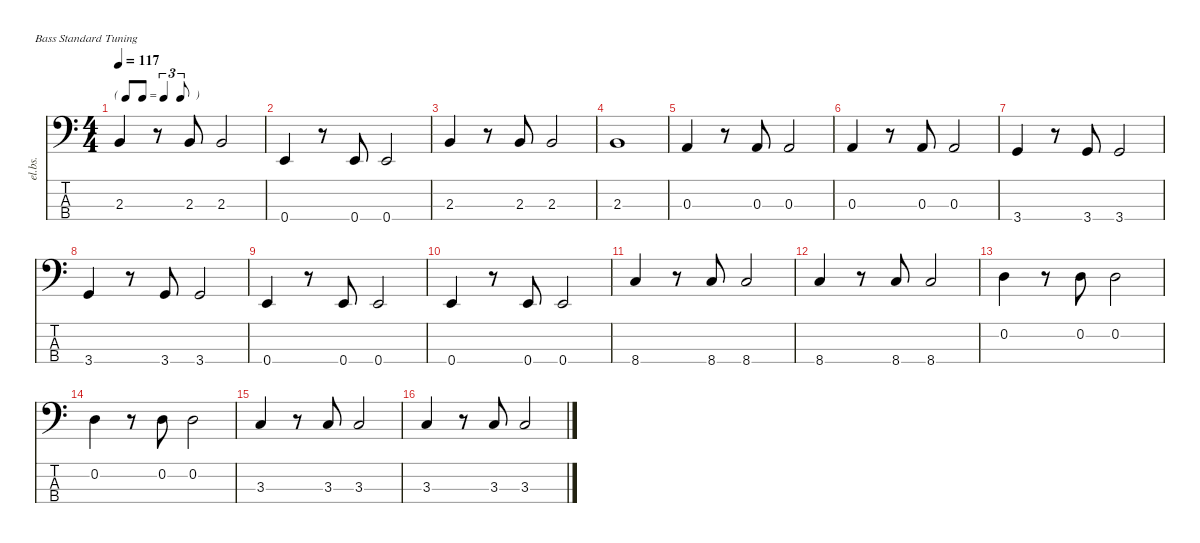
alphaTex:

\defaultSystemsLayout 4
\hideDynamics
\bracketExtendMode nobrackets
\otherSystemsTrackNameOrientation horizontal
\track ("Basse" "el.bs.") {instrument electricbassfinger}
\staff {score tabs}
\tuning (G2 D2 A1 E1)
\ts (4 4)
\tf triplet8th
\tempo 117
\clef f4
\ks c
2.3.4{dy f beam Up} r.8{beam Up} 2.3.8{beam Up} 2.3.2{beam Up} |
0.4.4{beam Up} r.8{beam Up} 0.4.8{beam Up} 0.4.2{beam Up} |
2.3.4{beam Up} r.8{beam Up} 2.3.8{beam Up} 2.3.2{beam Up} |
2.3.1{beam Up} |
0.3.4{beam Up} r.8{beam Up} 0.3.8{beam Up} 0.3.2{beam Up} |
0.3.4{beam Up} r.8{beam Up} 0.3.8{beam Up} 0.3.2{beam Up} |
3.4.4{beam Up} r.8{beam Up} 3.4.8{beam Up} 3.4.2{beam Up} |
3.4.4{beam Up} r.8{beam Up} 3.4.8{beam Up} 3.4.2{beam Up} |
0.4.4{beam Up} r.8{beam Up} 0.4.8{beam Up} 0.4.2{beam Up} |
0.4.4{beam Up} r.8{beam Up} 0.4.8{beam Up} 0.4.2{beam Up} |
8.4.4{beam Up} r.8{beam Up} 8.4.8{beam Up} 8.4.2{beam Up} |
8.4.4{beam Up} r.8{beam Up} 8.4.8{beam Up} 8.4.2{beam Up} |
0.2.4{beam Down} r.8{beam Down} 0.2.8{beam Down} 0.2.2{beam Down} |
0.2.4{beam Down} r.8{beam Down} 0.2.8{beam Down} 0.2.2{beam Down} |
3.3.4{beam Up} r.8{beam Up} 3.3.8{beam Up} 3.3.2{beam Up} |
3.3.4{beam Up} r.8{beam Up} 3.3.8{beam Up} 3.3.2{beam Up}
